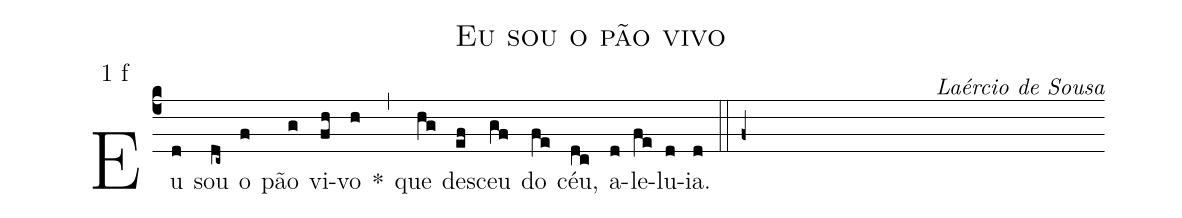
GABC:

name: Eu sou o pão vivo;
mode: 1;
mode-differentia: f;
commentary: Laércio de Sousa;
%%
(c4)

Eu(d) sou(dc~) o(f) pão(g) vi(fh)vo(h) *(,) que(hg) des(ef)ceu(gf) do(fe) céu,(dc) a(d)le(fe)lu(d)ia.(d)

(::f+)
